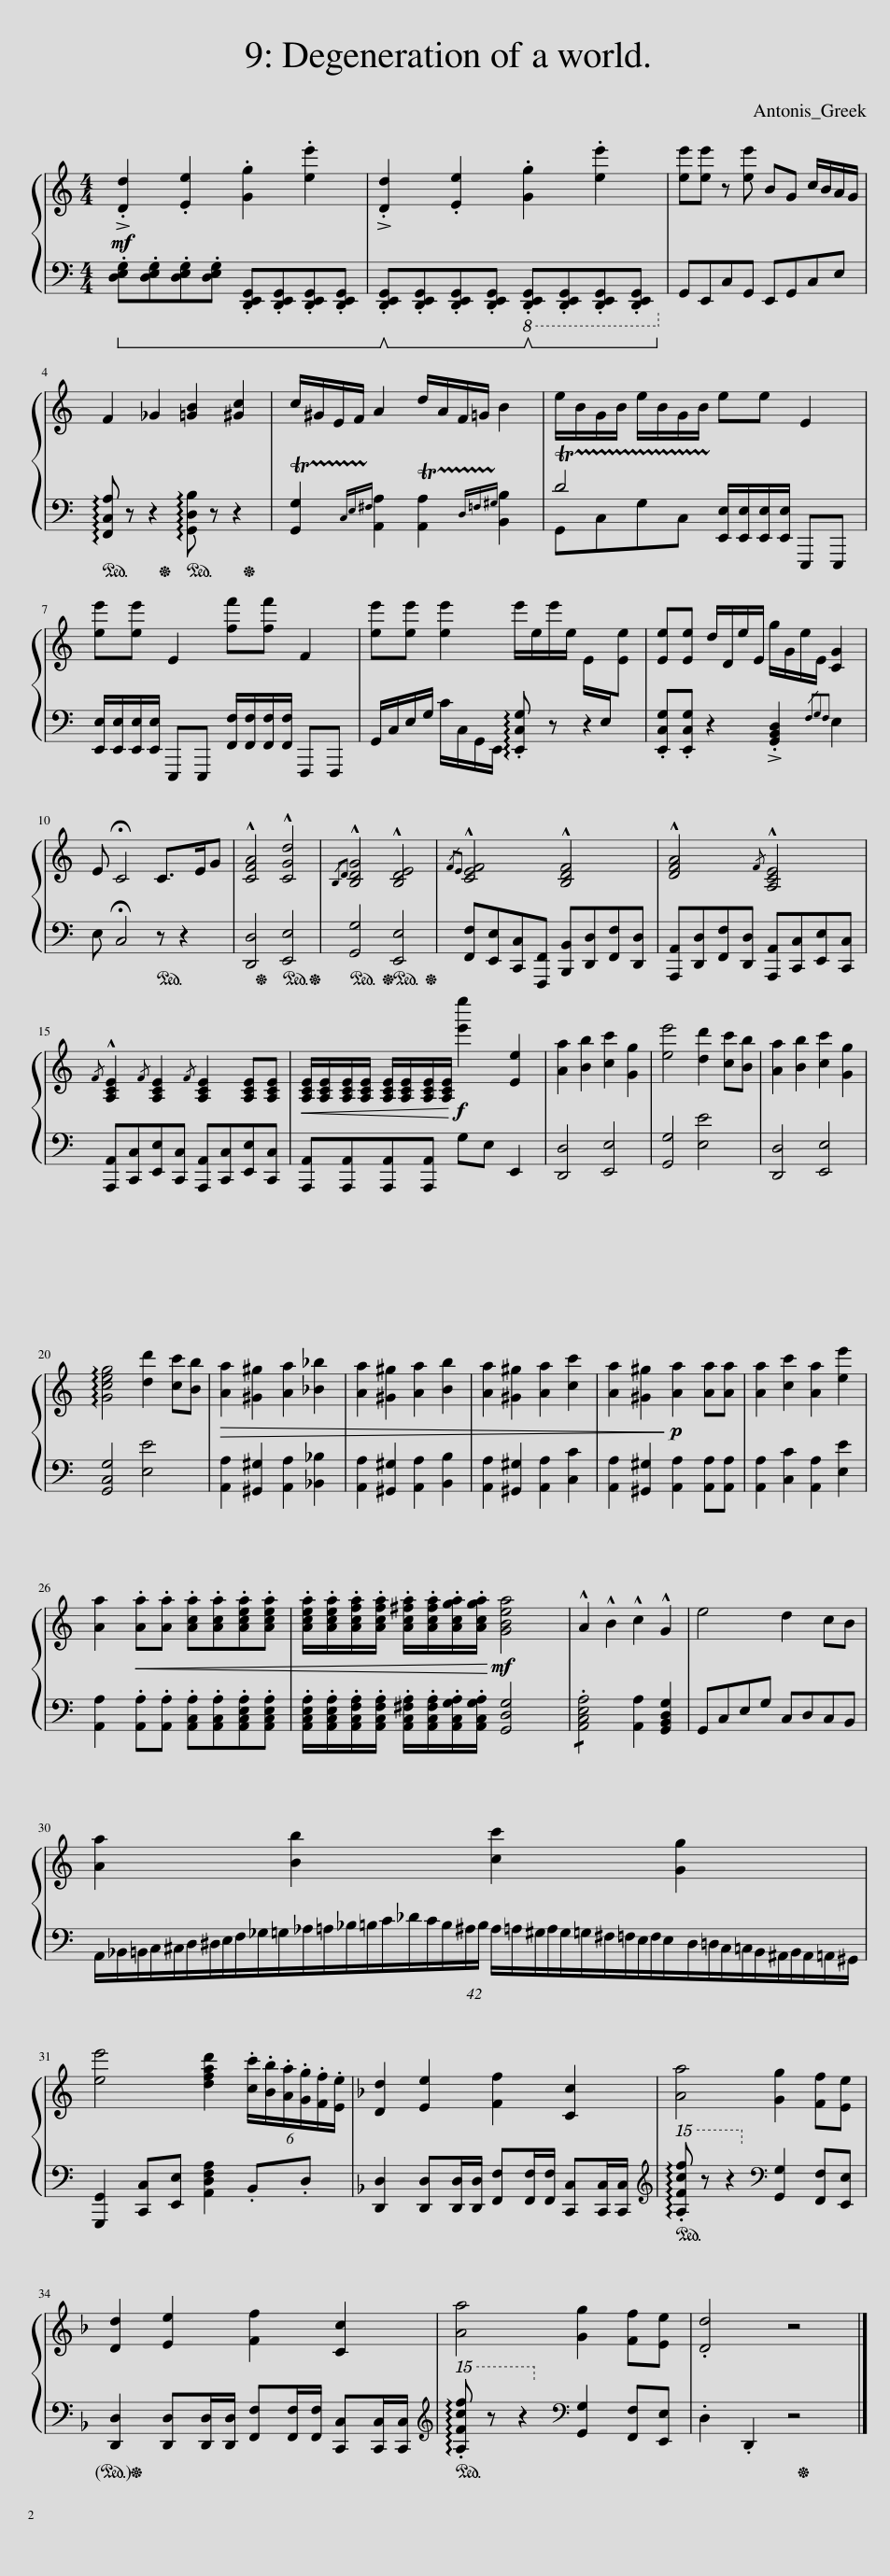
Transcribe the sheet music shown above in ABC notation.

X:1
%%score { 1 | ( 2 3 ) }
L:1/8
M:4/4
I:linebreak $
K:C
V:1 treble
V:2 bass
V:3 bass
V:1
!mf! !>!.[Dd]2 .[Ee]2 .[Gg]2 .[ee']2 | !>!.[Dd]2 .[Ee]2 .[Gg]2 .[ee']2 | [ee'][ee'] z [ee'] BG c/B/A/G/ |$ F2 _G2 [=GB]2 [^Gc]2 | c/^G/E/F/ A2 d/A/F/=G/ B2 | %5
 e/B/G/B/ e/B/G/B/ ee E2 |$ [ee'][ee'] E2 [ff'][ff'] F2 | [ee'][ee'] [ee']2 e'/e/e'/e/ E/[I:staff +1]E,/[I:staff -1][Ee] | [Ee][Ee] d/D/e/E/ g/G/e/E/ [CG]2 |$ E !fermata!C4 C>EG | %10
 !^![CFA]4 !^![CGd]4 |{/B,D} !^![B,DG]4 !^![B,DE]4 |{/FE} !^![CEF]4 !^![B,DF]4 | !^![DFA]4{/F} !^![A,CE]4 |${/F} !^![A,CE]2{/F} [A,CE]2{/F} [A,CE]2 [A,CE][A,CE] | %15
!<(! [A,CE]/[A,CE]/[A,CE]/[A,CE]/ [A,CE]/[A,CE]/[A,CE]/[A,CE]/!<)!!f! [e'e'']2 [Ee]2 | [Aa]2 [Bb]2 [cc']2 [Gg]2 | [ee']4 [dd']2 [cc'][Bb] | [Aa]2 [Bb]2 [cc']2 [Gg]2 |$ !arpeggio![Gceg]4 [dd']2 [cc'][Bb] | %20
!>(! [Aa]2 [^G^g]2 [Aa]2 [_B_b]2 | [Aa]2 [^G^g]2 [Aa]2 [Bb]2 | [Aa]2 [^G^g]2 [Aa]2 [cc']2 | [Aa]2 [^G^g]2!>)!!p! [Aa]2 [Aa][Aa] | [Aa]2 [cc']2 [Aa]2 [ee']2 |$ %25
 [Aa]2!<(! .[Aa].[Aa] .[Aca].[Aca].[Acea].[Acea] | .[Acea]/.[Acea]/.[Acfa]/.[Acfa]/ .[Ac^fa]/.[Acfa]/.[Acga]/.[Acga]/!<)!!mf! [GBea]4 | !^!A2 !^!B2 !^!c2 !^!G2 | e4 d2 cB |$ [Aa]2 [Bb]2 [cc']2 [Gg]2 |$ %30
 [ee']4 [dfad']2 (6:4:6.[cc']/.[Bb]/.[Aa]/.[Gg]/.[Ff]/.[Ee]/ |[K:F] [Dd]2 [Ee]2 [Ff]2 [Cc]2 | [Aa]4 [Gg]2 [Ff][Ee] |$ [Dd]2 [Ee]2 [Ff]2 [Cc]2 | [Aa]4 [Gg]2 [Ff][Ee] | %35
 .[Dd]4 z4 |] %36
V:2
!ped! .[D,E,G,].[D,E,G,].[D,E,G,].[D,E,G,] .[D,,E,,G,,].[D,,E,,G,,].[D,,E,,G,,].[D,,E,,G,,] |!ped! .[D,,E,,G,,]!ped-up!.[D,,E,,G,,].[D,,E,,G,,].[D,,E,,G,,]!8vb(!!ped! .[D,,,E,,,G,,,]!ped-up!.[D,,,E,,,G,,,].[D,,,E,,,G,,,].[D,,,E,,,G,,,]!8vb)! | G,,E,,C,G,, E,,G,,C,E, |$!ped! !arpeggio![F,,C,A,] z z2!ped-up!!ped! !arpeggio![G,,D,B,] z z2!ped-up! | !trill(!T[G,,G,]2!trill)!{C,E,^F,} [A,,A,]2 !trill(!T[A,,A,]2!trill)!{D,=F,^G,} [B,,B,]2 | %5
 !trill(!TD4 [E,,E,]/[E,,E,]/[E,,E,]/[E,,E,]/ E,,,E,,, |$ [E,,E,]/[E,,E,]/[E,,E,]/[E,,E,]/ E,,,E,,, [F,,F,]/[F,,F,]/[F,,F,]/[F,,F,]/ F,,,F,,, | G,,/C,/E,/G,/ C/C,/G,,/E,,/ !arpeggio!.[E,,C,G,] z z2 | .[E,,C,G,].[E,,C,G,] z2 !>!.[G,,B,,D,]2{/F,G,F,} E,2 |$ E, !fermata!C,4!ped! z z2!ped-up! | %10
 [D,,D,]4!ped-up!!ped! [E,,E,]4 |!ped! [G,,G,]4!ped-up!!ped! [E,,E,]4!ped-up! | [F,,F,][E,,E,][C,,C,][F,,,F,,] [B,,,B,,][D,,D,][F,,F,][D,,D,] | [A,,,A,,][D,,D,][F,,F,][D,,D,] [A,,,A,,][C,,C,][E,,E,][C,,C,] |$ [A,,,A,,][C,,C,][E,,E,][C,,C,] [A,,,A,,][C,,C,][E,,E,][C,,C,] | %15
 [A,,,A,,][A,,,A,,][A,,,A,,][A,,,A,,] G,E, E,,2 | [D,,D,]4 [E,,E,]4 | [G,,G,]4 [E,E]4 | [D,,D,]4 [E,,E,]4 |$ [G,,C,G,]4 [E,E]4 | %20
 [A,,A,]2 [^G,,^G,]2 [A,,A,]2 [_B,,_B,]2 | [A,,A,]2 [^G,,^G,]2 [A,,A,]2 [B,,B,]2 | [A,,A,]2 [^G,,^G,]2 [A,,A,]2 [C,C]2 | [A,,A,]2 [^G,,^G,]2 [A,,A,]2 [A,,A,][A,,A,] | [A,,A,]2 [C,C]2 [A,,A,]2 [E,E]2 |$ %25
 [A,,A,]2 .[A,,A,].[A,,A,] .[A,,C,A,].[A,,C,A,].[A,,C,E,A,].[A,,C,E,A,] | .[A,,C,E,A,]/.[A,,C,E,A,]/.[A,,C,F,A,]/.[A,,C,F,A,]/ .[A,,C,^F,A,]/.[A,,C,F,A,]/.[A,,C,G,A,]/.[A,,C,G,A,]/ [G,,D,G,]4 | !/!.[A,,C,E,A,]4 [A,,A,]2 [G,,B,,D,G,]2 | G,,C,E,G, C,D,C,B,, |$ (42:16:42A,,/_B,,/=B,,/C,/^C,/D,/^D,/E,/F,/_G,/=G,/_A,/=A,/_B,/=B,/C/_D/C/B,/^A,/B,/ A,/=A,/^G,/A,/G,/=G,/^F,/=F,/E,/F,/E,/D,/=D,/C,/=C,/B,,/^A,,/B,,/A,,/=A,,/^G,,/ |$ %30
 [G,,,G,,]2 [C,,C,][E,,E,] [A,,D,F,A,]2 .B,,.D, |[K:F] [D,,D,]2 [D,,D,][D,,D,]/[D,,D,]/ [F,,F,][F,,F,]/[F,,F,]/ [C,,C,][C,,C,]/[C,,C,]/ |[K:treble]!8va(!!ped! !arpeggio!.[af'c''f''] z z2!8va)![K:bass] [G,,G,]2 [F,,F,][E,,E,]!ped-up! |$ [D,,D,]2 [D,,D,][D,,D,]/[D,,D,]/ [F,,F,][F,,F,]/[F,,F,]/ [C,,C,][C,,C,]/[C,,C,]/ |[K:treble]!8va(!!ped! !arpeggio!.[af'c''f''] z!ped-up! z2!8va)![K:bass] [G,,G,]2 [F,,F,][E,,E,] | %35
 .D,2 .D,,2 z4 |] %36
V:3
 x8 | x4!8vb(! x4!8vb)! | x8 |$ x8 | x8 | %5
 G,,C,G,C,!trill)! x4 |$ x8 | x8 | x8 |$ x8 | %10
 x8 | x8 | x8 | x8 |$ x8 | %15
 x8 | x8 | x8 | x8 |$ x8 | %20
 x8 | x8 | x8 | x8 | x8 |$ %25
 x8 | x8 | x8 | x8 |$ x161/20 |$ %30
 x8 |[K:F] x8 |[K:treble]!8va(! x4!8va)![K:bass] x4 |$ x8 |[K:treble]!8va(! x4!8va)![K:bass] x4 | %35
 x8 |] %36
